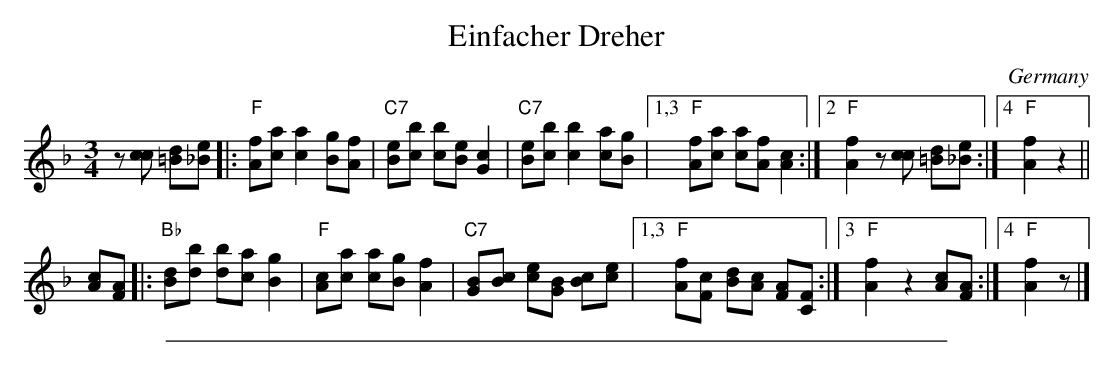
X:1
T: Einfacher Dreher
O: Germany
M: 3/4
L: 1/8
K: F
z[cc] [d=B][e_B] \
|:"F"[fA][ac] [a2c2] [gB][fA] \
| "C7"[eB][bc] [bc][eB] [c2G2] \
| "C7"[eB][bc] [b2c2] [ac][gB] \
|1,3 "F"[fA][ac] [ac][fA] [c2A2] \
:|2 "F"[f2A2] z[cc] [d=B][e_B] \
:|4 "F"[f2A2] z2 ||
[cA][AF] \
|: "Bb"[dB][bd] [bd][ac] [g2B2] \
| "F"[cA][ac] [ac][gB] [f2A2] \
| "C7"[BG][cB] [ec][BG] [cB][ec] \
|1,3 "F"[fA][cF] [dB][cA] [AF][FC] \
:|3 "F"[f2A2] z2 [cA][AF] \
:|4 "F"[f2A2] z |]
